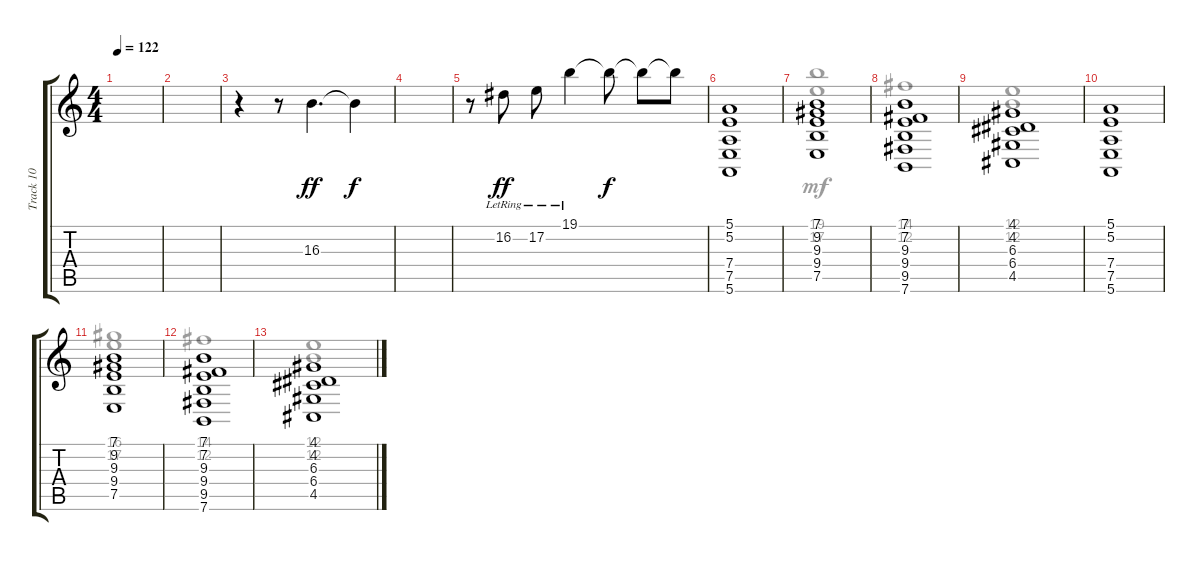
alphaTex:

\track ("Track 10" "Track 10") {instrument stringensemble2}
\staff {score tabs}
\tuning (E4 B3 G3 D3 A2 E2) {hide}
\voice
\ts (4 4)
\tempo 122
\clef g2
\ks c
|
|
r.4 r.8 16.3.4{d dy ff volume 8 instrument fx7echoes} 16.3{t}.4{dy f} |
|
r.8 16.2{lr}.8{dy ff} 17.2{lr}.8 19.1{lr}.4 19.1{t}.8{dy f} 19.1{t}.8 19.1{t}.8 |
(5.1 5.2 7.4 7.5 5.6).1{volume 7 instrument stringensemble2} |
(7.1 9.2 9.3 9.4 7.5).1 |
(7.1 7.2 9.3 9.4 9.5 7.6).1 |
(4.1 4.2 6.3 6.4 4.5).1 |
(5.1 5.2 7.4 7.5 5.6).1 |
(7.1 9.2 9.3 9.4 7.5).1 |
(7.1 7.2 9.3 9.4 9.5 7.6).1 |
(4.1 4.2 6.3 6.4 4.5).1 |
|
|
\voice
\clef g2
\ottava regular
\simile none
\ks c
|
|
|
|
|
|
(19.1 17.2).1{dy mf} |
(14.1 12.2).1 |
(12.1 12.2).1 |
|
(16.1 17.2).1 |
(14.1 12.2).1 |
(12.1 12.2).1 |
|
|
